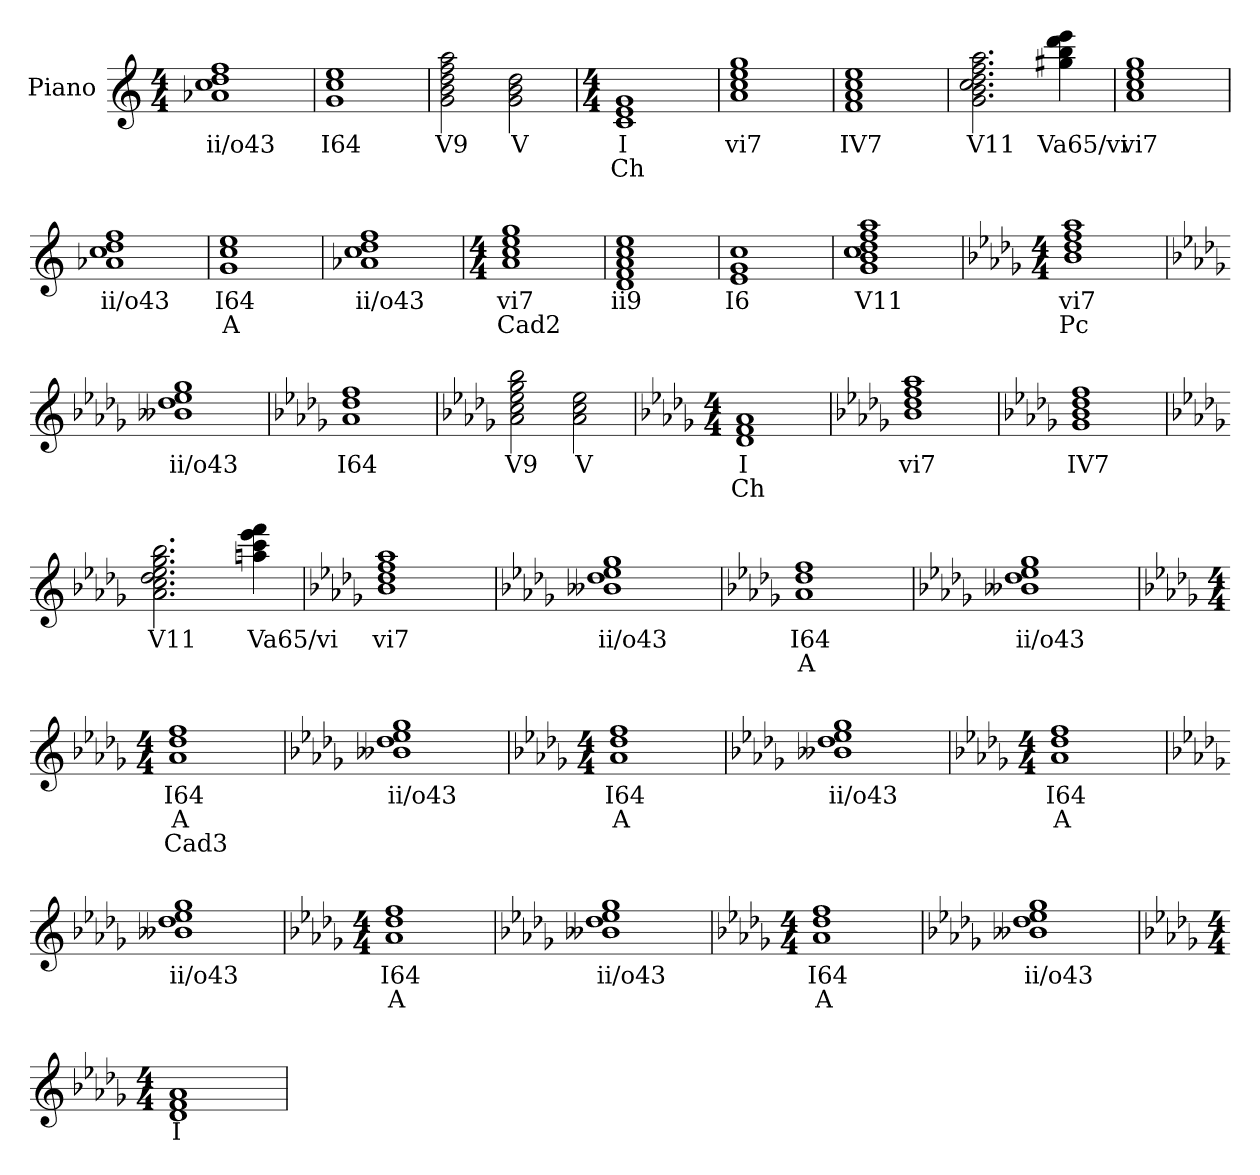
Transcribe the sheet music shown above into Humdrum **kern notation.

**kern	**text	**text	**text
*part1	*part1	*part1	*part1
*staff1	*staff1	*staff1	*staff1
*I"Piano	*	*	*
*I'Pno	*	*	*
*k[]	*	*	*
*C:	*	*	*
*M4/4	*	*	*
=	=	=	=
1a-X 1cc 1dd 1ff	ii/o43	.	.
=	=	=	=
*k[]	*	*	*
*C:	*	*	*
1g 1cc 1ee	I64	.	.
=	=	=	=
*k[]	*	*	*
*C:	*	*	*
2g 2b 2dd 2ff 2aa	V9	.	.
2g 2b 2dd	V	.	.
=	=	=	=
*k[]	*	*	*
*C:	*	*	*
*M4/4	*	*	*
1c 1e 1g	I	Ch	.
=	=	=	=
*k[]	*	*	*
*C:	*	*	*
1a 1cc 1ee 1gg	vi7	.	.
=	=	=	=
*k[]	*	*	*
*C:	*	*	*
1f 1a 1cc 1ee	IV7	.	.
=	=	=	=
*k[]	*	*	*
*C:	*	*	*
2.g 2.b 2.dd 2.ff 2.aa 2.cc	V11	.	.
4gg#X 4bb 4ddd 4eee	Va65/vi	.	.
=	=	=	=
*k[]	*	*	*
*C:	*	*	*
1a 1cc 1ee 1gg	vi7	.	.
=	=	=	=
*k[]	*	*	*
*C:	*	*	*
1a-X 1cc 1dd 1ff	ii/o43	.	.
=	=	=	=
*k[]	*	*	*
*C:	*	*	*
1g 1cc 1ee	I64	A	.
=	=	=	=
*k[]	*	*	*
*C:	*	*	*
1a-X 1cc 1dd 1ff	ii/o43	.	.
=	=	=	=
*k[]	*	*	*
*C:	*	*	*
*M4/4	*	*	*
1a 1cc 1ee 1gg	vi7	Cad2	.
=	=	=	=
*k[]	*	*	*
*C:	*	*	*
1d 1f 1a 1cc 1ee	ii9	.	.
=	=	=	=
*k[]	*	*	*
*C:	*	*	*
1e 1g 1cc	I6	.	.
=	=	=	=
*k[]	*	*	*
*C:	*	*	*
1g 1b 1dd 1ff 1aa 1cc	V11	.	.
=	=	=	=
*k[b-e-a-d-g-]	*	*	*
*D-:	*	*	*
*M4/4	*	*	*
1b- 1dd- 1ff 1aa-	vi7	Pc	.
=	=	=	=
*k[b-e-a-d-g-]	*	*	*
*D-:	*	*	*
1b--X 1dd- 1ee- 1gg-	ii/o43	.	.
=	=	=	=
*k[b-e-a-d-g-]	*	*	*
*D-:	*	*	*
1a- 1dd- 1ff	I64	.	.
=	=	=	=
*k[b-e-a-d-g-]	*	*	*
*D-:	*	*	*
2a- 2cc 2ee- 2gg- 2bb-	V9	.	.
2a- 2cc 2ee-	V	.	.
=	=	=	=
*k[b-e-a-d-g-]	*	*	*
*D-:	*	*	*
*M4/4	*	*	*
1d- 1f 1a-	I	Ch	.
=	=	=	=
*k[b-e-a-d-g-]	*	*	*
*D-:	*	*	*
1b- 1dd- 1ff 1aa-	vi7	.	.
=	=	=	=
*k[b-e-a-d-g-]	*	*	*
*D-:	*	*	*
1g- 1b- 1dd- 1ff	IV7	.	.
=	=	=	=
*k[b-e-a-d-g-]	*	*	*
*D-:	*	*	*
2.a- 2.cc 2.ee- 2.gg- 2.bb- 2.dd-	V11	.	.
4aan 4ccc 4eee- 4fff	Va65/vi	.	.
=	=	=	=
*k[b-e-a-d-g-]	*	*	*
*D-:	*	*	*
1b- 1dd- 1ff 1aa-	vi7	.	.
=	=	=	=
*k[b-e-a-d-g-]	*	*	*
*D-:	*	*	*
1b--X 1dd- 1ee- 1gg-	ii/o43	.	.
=	=	=	=
*k[b-e-a-d-g-]	*	*	*
*D-:	*	*	*
1a- 1dd- 1ff	I64	A	.
=	=	=	=
*k[b-e-a-d-g-]	*	*	*
*D-:	*	*	*
1b--X 1dd- 1ee- 1gg-	ii/o43	.	.
=	=	=	=
*k[b-e-a-d-g-]	*	*	*
*D-:	*	*	*
*M4/4	*	*	*
1a- 1dd- 1ff	I64	A	Cad3
=	=	=	=
*k[b-e-a-d-g-]	*	*	*
*D-:	*	*	*
1b--X 1dd- 1ee- 1gg-	ii/o43	.	.
=	=	=	=
*k[b-e-a-d-g-]	*	*	*
*D-:	*	*	*
*M4/4	*	*	*
1a- 1dd- 1ff	I64	A	.
=	=	=	=
*k[b-e-a-d-g-]	*	*	*
*D-:	*	*	*
1b--X 1dd- 1ee- 1gg-	ii/o43	.	.
=	=	=	=
*k[b-e-a-d-g-]	*	*	*
*D-:	*	*	*
*M4/4	*	*	*
1a- 1dd- 1ff	I64	A	.
=	=	=	=
*k[b-e-a-d-g-]	*	*	*
*D-:	*	*	*
1b--X 1dd- 1ee- 1gg-	ii/o43	.	.
=	=	=	=
*k[b-e-a-d-g-]	*	*	*
*D-:	*	*	*
*M4/4	*	*	*
1a- 1dd- 1ff	I64	A	.
=	=	=	=
*k[b-e-a-d-g-]	*	*	*
*D-:	*	*	*
1b--X 1dd- 1ee- 1gg-	ii/o43	.	.
=	=	=	=
*k[b-e-a-d-g-]	*	*	*
*D-:	*	*	*
*M4/4	*	*	*
1a- 1dd- 1ff	I64	A	.
=	=	=	=
*k[b-e-a-d-g-]	*	*	*
*D-:	*	*	*
1b--X 1dd- 1ee- 1gg-	ii/o43	.	.
=	=	=	=
*k[b-e-a-d-g-]	*	*	*
*D-:	*	*	*
*M4/4	*	*	*
1d- 1f 1a-	I	.	.
=	=	=	=
*-	*-	*-	*-
